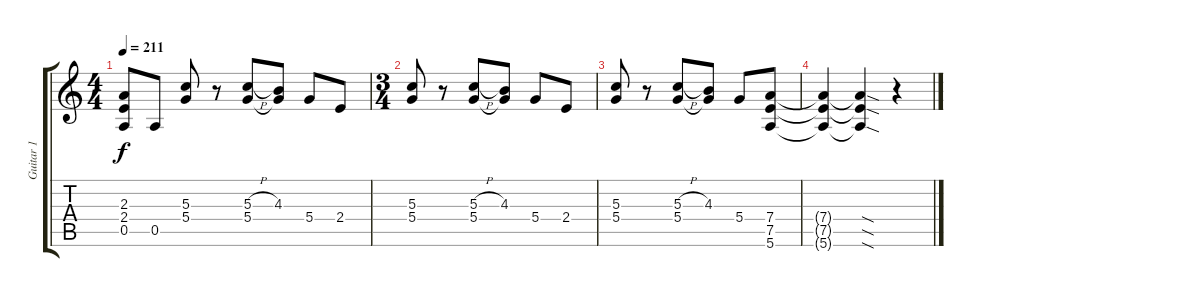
\track ("Guitar 1" "Guitar 1") {instrument overdrivenguitar}
\staff {score tabs}
\tuning (E4 B3 G3 D3 A2 E2) {hide}
\ts (4 4)
\tempo 211
\clef g2
\ks c
(2.3{t} 2.4{t} 0.5{t}).8{dy f} 0.5.8 (5.3 5.4).8 r.8 (5.3{h} 5.4).8 (4.3 5.4{t}).8 5.4.8 2.4.8 |
\ts (3 4)
(5.3 5.4).8 r.8 (5.3{h} 5.4).8 (4.3 5.4{t}).8 5.4.8 2.4.8 |
(5.3 5.4).8 r.8 (5.3{h} 5.4).8 (4.3 5.4{t}).8 5.4.8 (7.4 7.5 5.6).8 |
(7.4{t} 7.5{t} 5.6{t}).4 (7.4{sod t} 7.5{sod t} 5.6{sod t}).4 r.4
